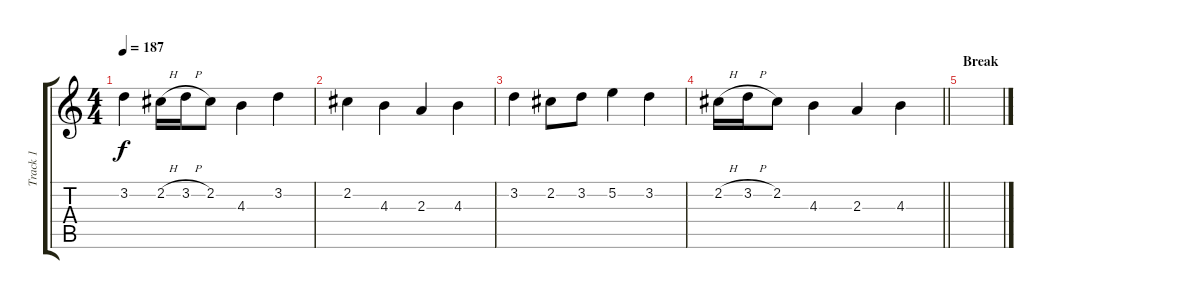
\track ("Track 1" "Track 1") {instrument acousticguitarsteel}
\staff {score tabs}
\tuning (E4 B3 G3 D3 A2 E2) {hide}
\ts (4 4)
\tempo 187
\clef g2
\ks c
3.2.4{dy f} 2.2{h}.16 3.2{h}.16 2.2.8 4.3.4 3.2.4 |
2.2.4 4.3.4 2.3.4 4.3.4 |
3.2.4 2.2.8 3.2.8 5.2.4 3.2.4 |
\barLineRight lightlight
2.2{h}.16 3.2{h}.16 2.2.8 4.3.4 2.3.4 4.3.4 |
\section ("" "Break")
